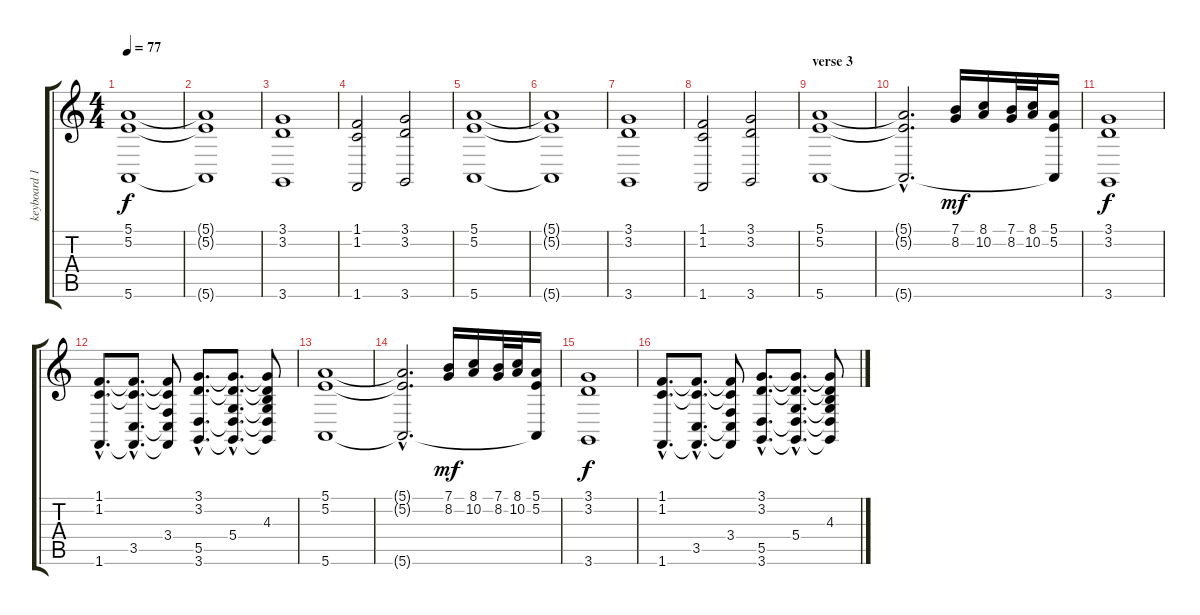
\track ("keyboard 1" "keyboard 1") {instrument stringensemble1}
\staff {score tabs}
\tuning (E4 B3 G3 D3 A2 E2) {hide}
\ts (4 4)
\section ("" "")
\tempo 77
\clef g2
\ks c
(5.1 5.2 5.6).1{dy f} |
(5.1{t} 5.2{t} 5.6{t}).1 |
(3.1 3.2 3.6).1 |
(1.1 1.2 1.6).2 (3.1 3.2 3.6).2 |
(5.1 5.2 5.6).1 |
(5.1{t} 5.2{t} 5.6{t}).1 |
(3.1 3.2 3.6).1 |
(1.1 1.2 1.6).2 (3.1 3.2 3.6).2 |
\section ("" "verse 3")
(5.1 5.2 5.6).1 |
(5.1{hac t} 5.2{hac t} 5.6{hac t}).2{d} (7.1 8.2).16{dy mf} (8.1 10.2).16 (7.1 8.2).32 (8.1 10.2).32 (5.1 5.2 5.6{t}).16 |
(3.1 3.2 3.6).1{dy f} |
(1.1{hac} 1.2{hac} 1.6{hac}).8{d} (1.1{hac t} 1.2{hac t} 3.5{hac} 1.6{hac t}).8{d} (1.1{t} 1.2{t} 3.4 3.5{t} 1.6{t}).8 (3.1{hac} 3.2{hac} 5.5{hac} 3.6{hac}).8{d} (3.1{hac t} 3.2{hac t} 5.4{hac} 5.5{hac t} 3.6{hac t}).8{d} (3.1{t} 3.2{t} 4.3 5.4{t} 5.5{t} 3.6{t}).8 |
(5.1 5.2 5.6).1 |
(5.1{hac t} 5.2{hac t} 5.6{hac t}).2{d} (7.1 8.2).16{dy mf} (8.1 10.2).16 (7.1 8.2).32 (8.1 10.2).32 (5.1 5.2 5.6{t}).16 |
(3.1 3.2 3.6).1{dy f} |
(1.1{hac} 1.2{hac} 1.6{hac}).8{d} (1.1{hac t} 1.2{hac t} 3.5{hac} 1.6{hac t}).8{d} (1.1{t} 1.2{t} 3.4 3.5{t} 1.6{t}).8 (3.1{hac} 3.2{hac} 5.5{hac} 3.6{hac}).8{d} (3.1{hac t} 3.2{hac t} 5.4{hac} 5.5{hac t} 3.6{hac t}).8{d} (3.1{t} 3.2{t} 4.3 5.4{t} 5.5{t} 3.6{t}).8
